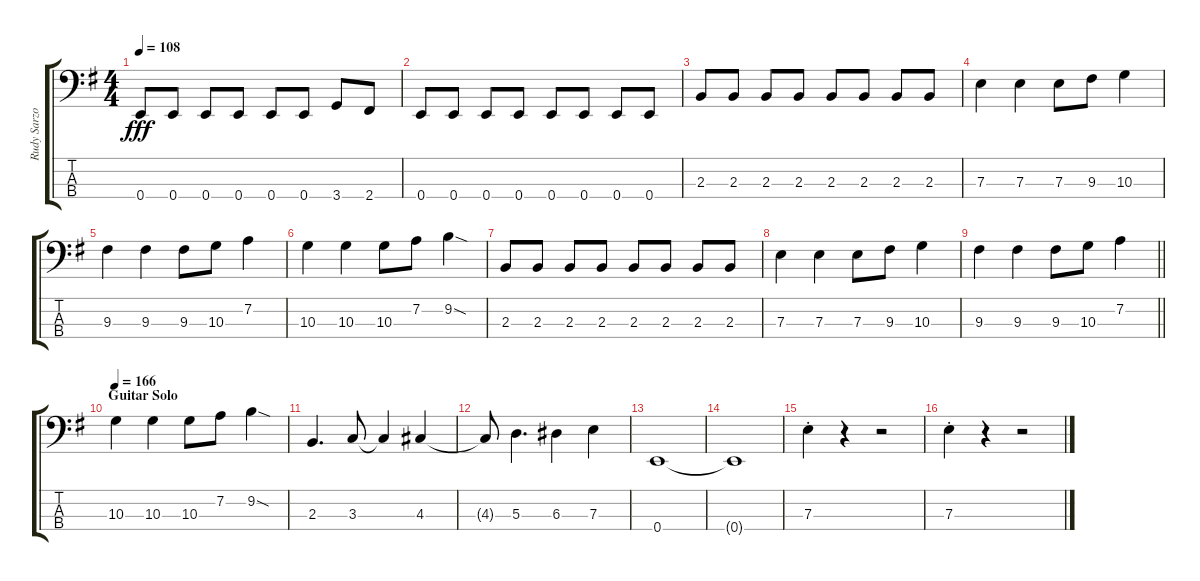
\track ("Rudy Sarzo" "Rudy Sarzo") {instrument electricbassfinger}
\staff {score tabs}
\tuning (G2 D2 A1 E1) {hide}
\ts (4 4)
\tempo 108
\clef f4
\ks g
0.4.8{dy fff} 0.4.8 0.4.8 0.4.8 0.4.8 0.4.8 3.4.8 2.4.8 |
0.4.8 0.4.8 0.4.8 0.4.8 0.4.8 0.4.8 0.4.8 0.4.8 |
2.3.8 2.3.8 2.3.8 2.3.8 2.3.8 2.3.8 2.3.8 2.3.8 |
7.3.4 7.3.4 7.3.8 9.3.8 10.3.4 |
9.3.4 9.3.4 9.3.8 10.3.8 7.2.4 |
10.3.4 10.3.4 10.3.8 7.2.8 9.2{sod}.4 |
2.3.8 2.3.8 2.3.8 2.3.8 2.3.8 2.3.8 2.3.8 2.3.8 |
7.3.4 7.3.4 7.3.8 9.3.8 10.3.4 |
\barLineRight lightlight
9.3.4 9.3.4 9.3.8 10.3.8 7.2.4 |
\section ("" "Guitar Solo")
\tempo 166
10.3.4 10.3.4 10.3.8 7.2.8 9.2{sod}.4 |
2.3.4{d} 3.3.8 3.3{t}.4 4.3.4 |
4.3{t}.8 5.3.4{d} 6.3.4 7.3.4 |
0.4.1 |
0.4{t}.1 |
7.3{st}.4 r.4 r.2 |
7.3{st}.4 r.4 r.2
